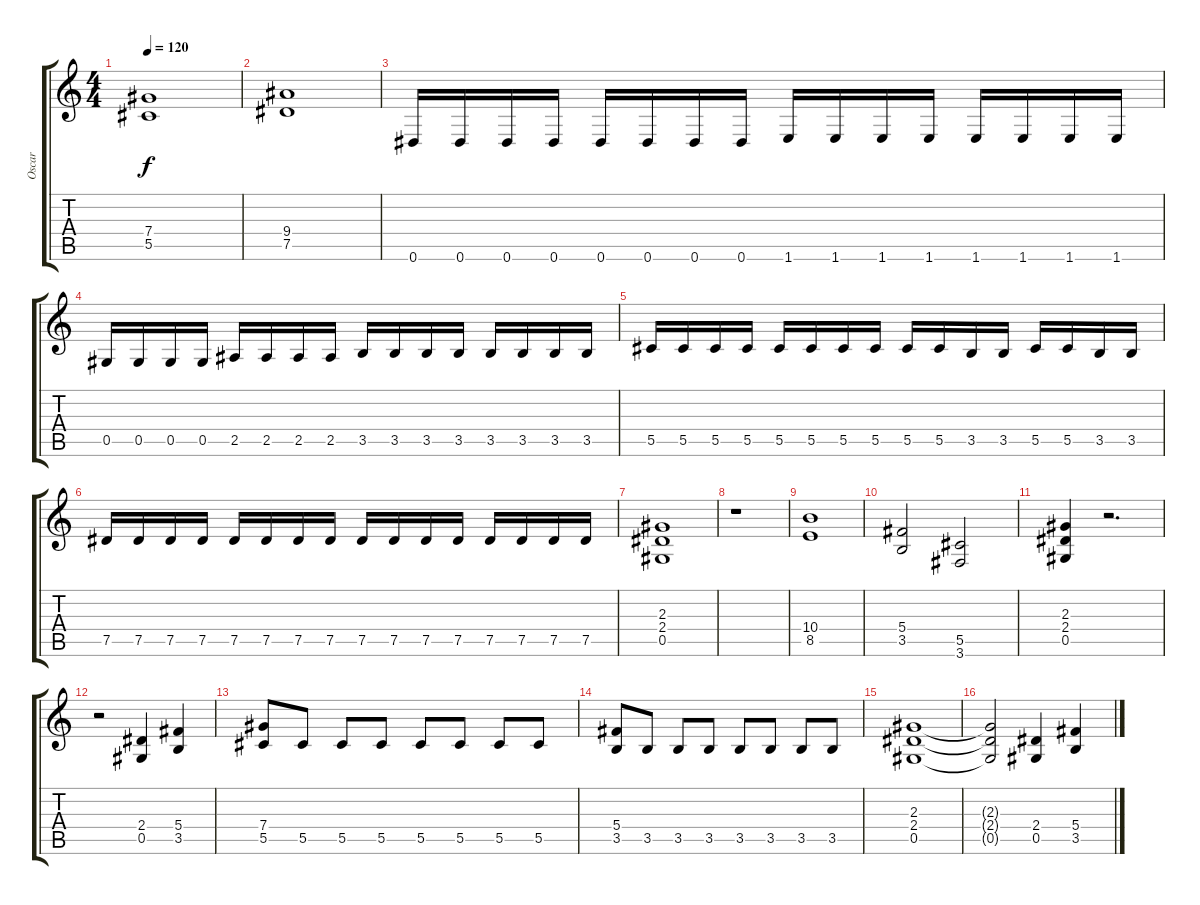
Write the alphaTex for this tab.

\track ("Oscar" "Oscar") {instrument distortionguitar}
\staff {score tabs}
\tuning (Eb4 Bb3 Gb3 Db3 Ab2 Eb2) {hide}
\ts (4 4)
\tempo 120
\clef g2
\ks c
(7.4 5.5).1{dy f} |
(9.4 7.5).1 |
0.6.16 0.6.16 0.6.16 0.6.16 0.6.16 0.6.16 0.6.16 0.6.16 1.6.16 1.6.16 1.6.16 1.6.16 1.6.16 1.6.16 1.6.16 1.6.16 |
0.5.16 0.5.16 0.5.16 0.5.16 2.5.16 2.5.16 2.5.16 2.5.16 3.5.16 3.5.16 3.5.16 3.5.16 3.5.16 3.5.16 3.5.16 3.5.16 |
5.5.16 5.5.16 5.5.16 5.5.16 5.5.16 5.5.16 5.5.16 5.5.16 5.5.16 5.5.16 3.5.16 3.5.16 5.5.16 5.5.16 3.5.16 3.5.16 |
7.5.16 7.5.16 7.5.16 7.5.16 7.5.16 7.5.16 7.5.16 7.5.16 7.5.16 7.5.16 7.5.16 7.5.16 7.5.16 7.5.16 7.5.16 7.5.16 |
(2.3 2.4 0.5).1 |
r.1 |
(10.4 8.5).1 |
(5.4 3.5).2 (5.5 3.6).2 |
(2.3 2.4 0.5).4 r.2{d} |
r.2 (2.4 0.5).4 (5.4 3.5).4 |
(7.4 5.5).8 5.5.8 5.5.8 5.5.8 5.5.8 5.5.8 5.5.8 5.5.8 |
(5.4 3.5).8 3.5.8 3.5.8 3.5.8 3.5.8 3.5.8 3.5.8 3.5.8 |
(2.3 2.4 0.5).1 |
(2.3{t} 2.4{t} 0.5{t}).2 (2.4 0.5).4 (5.4 3.5).4
